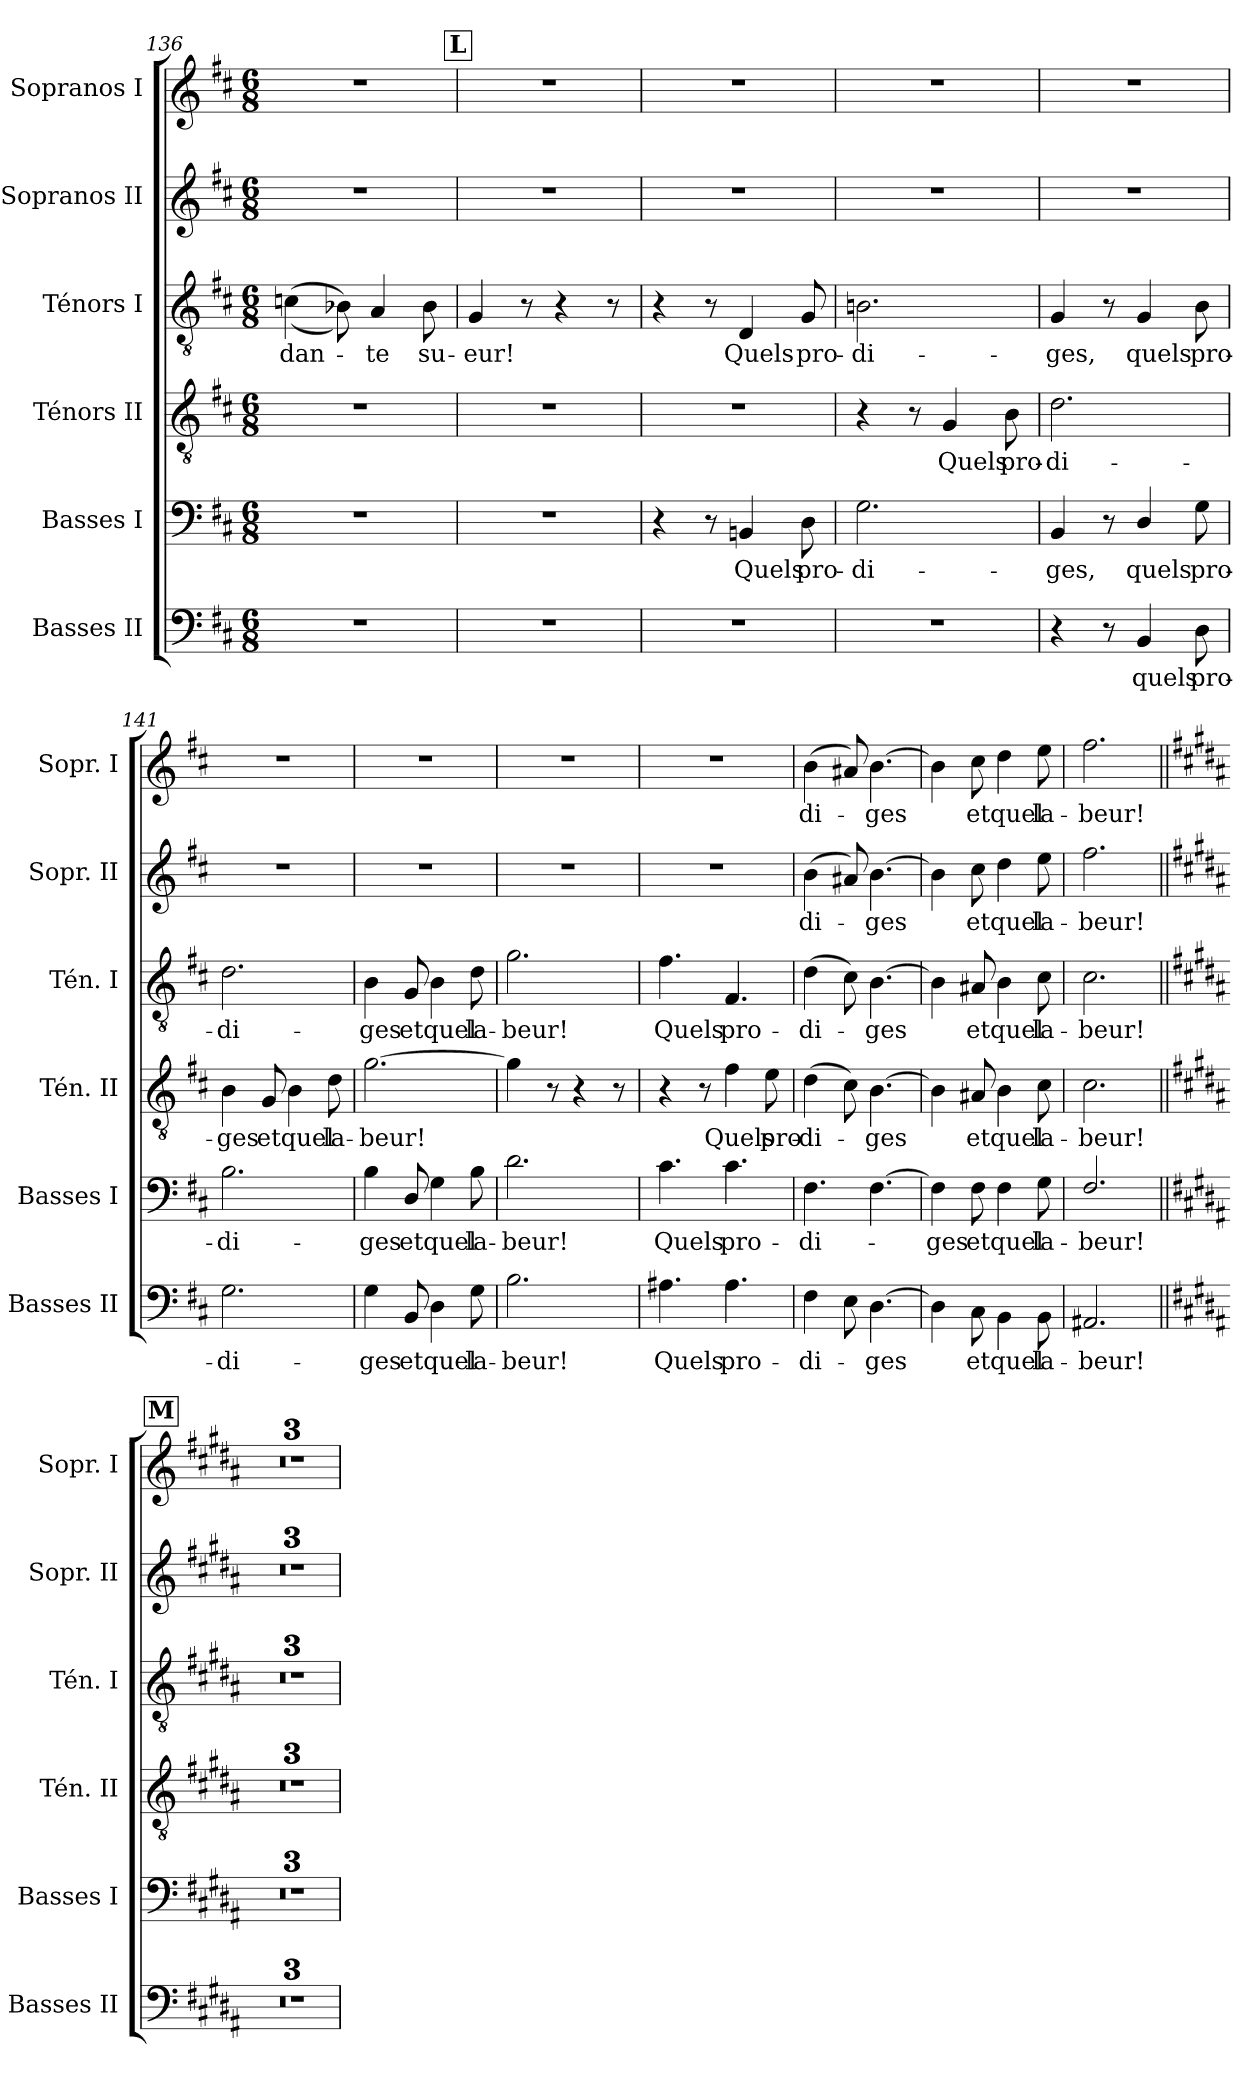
**kern	**text	**kern	**text	**kern	**text	**kern	**text	**kern	**text	**kern	**text
*part6	*part6	*part5	*part5	*part4	*part4	*part3	*part3	*part2	*part2	*part1	*part1
*staff6	*staff6	*staff5	*staff5	*staff4	*staff4	*staff3	*staff3	*staff2	*staff2	*staff1	*staff1
*I"Basses II	*	*I"Basses I	*	*I"Ténors II	*	*I"Ténors I	*	*I"Sopranos II	*	*I"Sopranos I	*
*I'Basses II	*	*I'Basses I	*	*I'Tén. II	*	*I'Tén. I	*	*I'Sopr. II	*	*I'Sopr. I	*
*clefF4	*	*clefF4	*	*clefGv2	*	*clefGv2	*	*clefG2	*	*clefG2	*
*k[f#c#]	*	*k[f#c#]	*	*k[f#c#]	*	*k[f#c#]	*	*k[f#c#]	*	*k[f#c#]	*
*M6/8	*	*M6/8	*	*M6/8	*	*M6/8	*	*M6/8	*	*M6/8	*
=136	=136	=136	=136	=136	=136	=136	=136	=136	=136	=136	=136
!	!	!	!	!	!	!	!LO:LY:b	!	!	!	!
2.r	.	2.r	.	2.r	.	(>(>4cn\	-dan-	2.r	.	2.r	.
.	.	.	.	.	.	8B-X\))	.	.	.	.	.
!	!	!	!	!	!	!	!LO:LY:b	!	!	!	!
.	.	.	.	.	.	4A/	-te	.	.	.	.
!	!	!	!	!	!	!	!LO:LY:b	!	!	!	!
.	.	.	.	.	.	8B-\	su-	.	.	.	.
!!LO:PB:g=z
!!LO:REH:place=s1:a:B:fs=14:t=L
=137	=137	=137	=137	=137	=137	=137	=137	=137	=137	=137	=137
!	!	!	!	!	!	!	!LO:LY:b	!	!	!	!
2.r	.	2.r	.	2.r	.	4G/	-eur!	2.r	.	2.r	.
.	.	.	.	.	.	8r	.	.	.	.	.
.	.	.	.	.	.	4r	.	.	.	.	.
.	.	.	.	.	.	8r	.	.	.	.	.
=138	=138	=138	=138	=138	=138	=138	=138	=138	=138	=138	=138
2.r	.	4r	.	2.r	.	4r	.	2.r	.	2.r	.
.	.	8r	.	.	.	8r	.	.	.	.	.
!	!	!	!LO:LY:b	!	!	!	!LO:LY:b	!	!	!	!
.	.	4BBn/	Quels	.	.	4D/	Quels	.	.	.	.
!	!	!	!LO:LY:b	!	!	!	!LO:LY:b	!	!	!	!
.	.	8D\	pro-	.	.	8G/	pro-	.	.	.	.
=139	=139	=139	=139	=139	=139	=139	=139	=139	=139	=139	=139
!	!	!	!LO:LY:b	!	!	!	!LO:LY:b	!	!	!	!
2.r	.	2.G\	-di-	4r	.	2.Bn\	-di-	2.r	.	2.r	.
.	.	.	.	8r	.	.	.	.	.	.	.
!	!	!	!	!	!LO:LY:b	!	!	!	!	!	!
.	.	.	.	4G/	Quels	.	.	.	.	.	.
!	!	!	!	!	!LO:LY:b	!	!	!	!	!	!
.	.	.	.	8B\	pro-	.	.	.	.	.	.
=140	=140	=140	=140	=140	=140	=140	=140	=140	=140	=140	=140
!	!	!	!LO:LY:b	!	!LO:LY:b	!	!LO:LY:b	!	!	!	!
4r	.	4BB/	-ges,	2.d\	-di-	4G/	-ges,	2.r	.	2.r	.
8r	.	8r	.	.	.	8r	.	.	.	.	.
!	!LO:LY:b	!	!LO:LY:b	!	!	!	!LO:LY:b	!	!	!	!
4BB/	quels	4D/	quels	.	.	4G/	quels	.	.	.	.
!	!LO:LY:b	!	!LO:LY:b	!	!	!	!LO:LY:b	!	!	!	!
8D\	pro-	8G\	pro-	.	.	8B\	pro-	.	.	.	.
=141	=141	=141	=141	=141	=141	=141	=141	=141	=141	=141	=141
!	!LO:LY:b	!	!LO:LY:b	!	!LO:LY:b	!	!LO:LY:b	!	!	!	!
2.G\	-di-	2.B\	-di-	4B\	-ges	2.d\	-di-	2.r	.	2.r	.
!	!	!	!	!	!LO:LY:b	!	!	!	!	!	!
.	.	.	.	8G/	et	.	.	.	.	.	.
!	!	!	!	!	!LO:LY:b	!	!	!	!	!	!
.	.	.	.	4B\	quel	.	.	.	.	.	.
!	!	!	!	!	!LO:LY:b	!	!	!	!	!	!
.	.	.	.	8d\	la-	.	.	.	.	.	.
=142	=142	=142	=142	=142	=142	=142	=142	=142	=142	=142	=142
!	!LO:LY:b	!	!LO:LY:b	!	!LO:LY:b	!	!LO:LY:b	!	!	!	!
4G\	-ges	4B\	-ges	[2.g\	-beur!	4B\	-ges	2.r	.	2.r	.
!	!LO:LY:b	!	!LO:LY:b	!	!	!	!LO:LY:b	!	!	!	!
8BB/	et	8D/	et	.	.	8G/	et	.	.	.	.
!	!LO:LY:b	!	!LO:LY:b	!	!	!	!LO:LY:b	!	!	!	!
4D\	quel	4G\	quel	.	.	4B\	quel	.	.	.	.
!	!LO:LY:b	!	!LO:LY:b	!	!	!	!LO:LY:b	!	!	!	!
8G\	la-	8B\	la-	.	.	8d\	la-	.	.	.	.
!!LO:PB:g=z
=143	=143	=143	=143	=143	=143	=143	=143	=143	=143	=143	=143
!	!LO:LY:b	!	!LO:LY:b	!	!	!	!LO:LY:b	!	!	!	!
2.B\	-beur!	2.d\	-beur!	4g\]	.	2.g\	-beur!	2.r	.	2.r	.
.	.	.	.	8r	.	.	.	.	.	.	.
.	.	.	.	4r	.	.	.	.	.	.	.
.	.	.	.	8r	.	.	.	.	.	.	.
=144	=144	=144	=144	=144	=144	=144	=144	=144	=144	=144	=144
!	!LO:LY:b	!	!LO:LY:b	!	!	!	!LO:LY:b	!	!	!	!
4.A#X\	Quels	4.c#\	Quels	4r	.	4.f#\	Quels	2.r	.	2.r	.
.	.	.	.	8r	.	.	.	.	.	.	.
!	!LO:LY:b	!	!LO:LY:b	!	!LO:LY:b	!	!LO:LY:b	!	!	!	!
4.A#\	pro-	4.c#\	pro-	4f#\	Quels	4.F#/	pro-	.	.	.	.
!	!	!	!	!	!LO:LY:b	!	!	!	!	!	!
.	.	.	.	8e\	pro-	.	.	.	.	.	.
=145	=145	=145	=145	=145	=145	=145	=145	=145	=145	=145	=145
!	!LO:LY:b	!	!LO:LY:b	!	!LO:LY:b	!	!LO:LY:b	!	!LO:LY:b	!	!LO:LY:b
4F#\	-di-	4.F#\	-di-	(>4d\	-di-	(>4d\	-di-	(>4b\	-di-	(>4b\	-di-
8E\	.	.	.	8c#\)	.	8c#\)	.	8a#X/)	.	8a#X/)	.
!	!LO:LY:b	!	!	!	!LO:LY:b	!	!LO:LY:b	!	!LO:LY:b	!	!LO:LY:b
[4.D\	-ges	[4.F#\	.	[4.B\	-ges	[4.B\	-ges	[4.b\	-ges	[4.b\	-ges
=146	=146	=146	=146	=146	=146	=146	=146	=146	=146	=146	=146
!	!	!	!LO:LY:b	!	!	!	!	!	!	!	!
4D\]	.	4F#\]	-ges	4B\]	.	4B\]	.	4b\]	.	4b\]	.
!	!LO:LY:b	!	!LO:LY:b	!	!LO:LY:b	!	!LO:LY:b	!	!LO:LY:b	!	!LO:LY:b
8C#\	et	8F#\	et	8A#X/	et	8A#X/	et	8cc#\	et	8cc#\	et
!	!LO:LY:b	!	!LO:LY:b	!	!LO:LY:b	!	!LO:LY:b	!	!LO:LY:b	!	!LO:LY:b
4BB\	quel	4F#\	quel	4B\	quel	4B\	quel	4dd\	quel	4dd\	quel
!	!LO:LY:b	!	!LO:LY:b	!	!LO:LY:b	!	!LO:LY:b	!	!LO:LY:b	!	!LO:LY:b
8BB\	la-	8G\	la-	8c#\	la-	8c#\	la-	8ee\	la-	8ee\	la-
=147	=147	=147	=147	=147	=147	=147	=147	=147	=147	=147	=147
!	!LO:LY:b	!	!LO:LY:b	!	!LO:LY:b	!	!LO:LY:b	!	!LO:LY:b	!	!LO:LY:b
2.AA#X/	-beur!	2.F#/	-beur!	2.c#\	-beur!	2.c#\	-beur!	2.ff#\	-beur!	2.ff#\	-beur!
!!LO:REH:place=s1:a:B:fs=14:t=M
=148||	=148||	=148||	=148||	=148||	=148||	=148||	=148||	=148||	=148||	=148||	=148||
*k[f#c#g#d#a#]	*	*k[f#c#g#d#a#]	*	*k[f#c#g#d#a#]	*	*k[f#c#g#d#a#]	*	*k[f#c#g#d#a#]	*	*k[f#c#g#d#a#]	*
2.r	.	2.r	.	2.r	.	2.r	.	2.r	.	2.r	.
=149	=149	=149	=149	=149	=149	=149	=149	=149	=149	=149	=149
2.r	.	2.r	.	2.r	.	2.r	.	2.r	.	2.r	.
=150	=150	=150	=150	=150	=150	=150	=150	=150	=150	=150	=150
2.r	.	2.r	.	2.r	.	2.r	.	2.r	.	2.r	.
=	=	=	=	=	=	=	=	=	=	=	=
*-	*-	*-	*-	*-	*-	*-	*-	*-	*-	*-	*-
